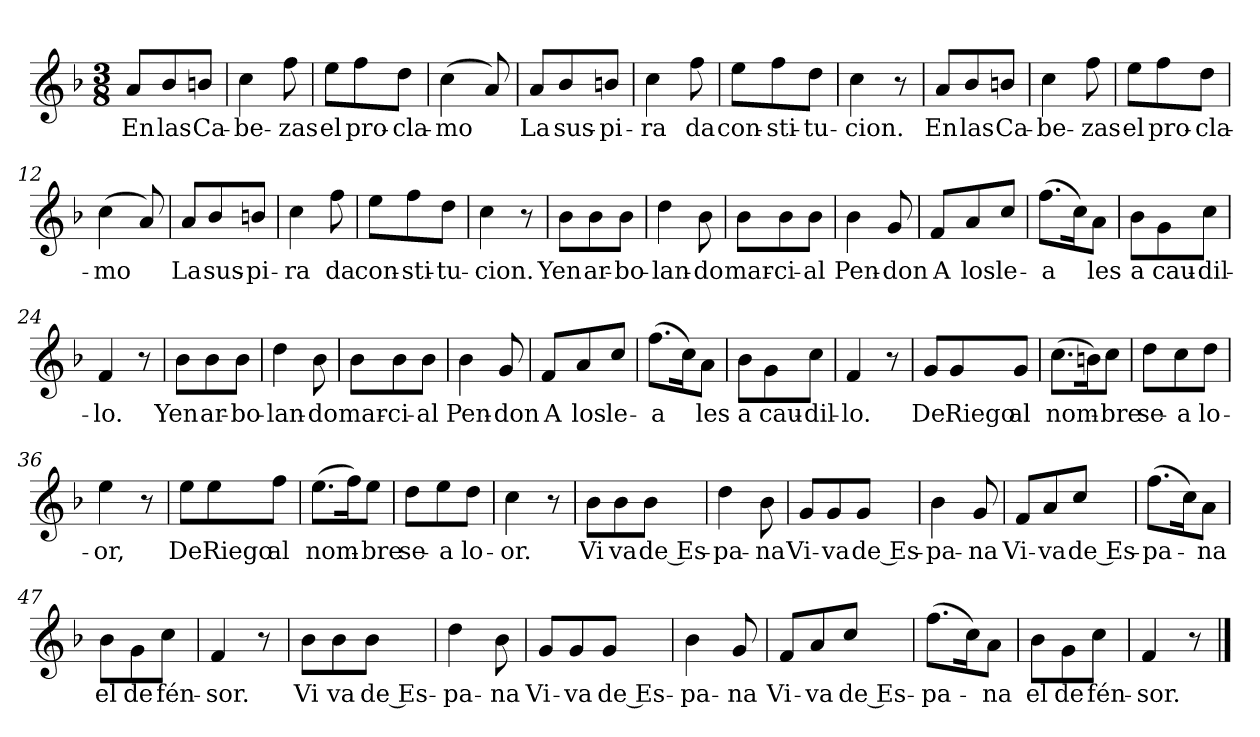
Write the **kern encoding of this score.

**kern	**text
*part1	*part1
*staff1	*staff1
*clefG2	*
*k[b-]	*
*F:	*
*M3/8	*
*MM120	*
=1	=1
8a/L	En
8b-/	las
8bn/J	Ca-
=2	=2
4cc	-be-
8ff	-zas
=3	=3
8ee\L	el
8ff\	pro-
8dd\J	-cla-
=4	=4
(4cc	-mo
8a)	.
=5	=5
8a/L	La
8b-/	sus-
8bn/J	-pi-
=6	=6
4cc	-ra
8ff	da
=7	=7
8ee\L	con-
8ff\	-sti-
8dd\J	-tu-
=8	=8
4cc	-cion.
8r	.
=9	=9
8a/L	En
8b-/	las
8bn/J	Ca-
=10	=10
4cc	-be-
8ff	-zas
=11	=11
8ee\L	el
8ff\	pro-
8dd\J	-cla-
=12	=12
(4cc	-mo
8a)	.
=13	=13
8a/L	La
8b-/	sus-
8bn/J	-pi-
=14	=14
4cc	-ra
8ff	da
=15	=15
8ee\L	con-
8ff\	-sti-
8dd\J	-tu-
=16	=16
4cc	-cion.
8r	.
=17	=17
8b-\L	Yen
8b-\	ar-
8b-\J	-bo-
=18	=18
4dd	-lan-
8b-	-do
=19	=19
8b-\L	mar-
8b-\	-ci-
8b-\J	-al
=20	=20
4b-	Pen-
8g	-don
=21	=21
8f/L	A
8a/	los
8cc/J	le-
=22	=22
(8.ff\L	-a
16cc\K)	.
8a\J	les
=23	=23
8b-\L	a
8g\	cau-
8cc\J	-dil-
=24	=24
4f	-lo.
8r	.
=25	=25
8b-\L	Yen
8b-\	ar-
8b-\J	-bo-
=26	=26
4dd	-lan-
8b-	-do
=27	=27
8b-\L	mar-
8b-\	-ci-
8b-\J	-al
=28	=28
4b-	Pen-
8g	-don
=29	=29
8f/L	A
8a/	los
8cc/J	le-
=30	=30
(8.ff\L	-a
16cc\K)	.
8a\J	les
=31	=31
8b-\L	a
8g\	cau-
8cc\J	-dil-
=32	=32
4f	-lo.
8r	.
=33	=33
8g/L	De
8g/	Riego
8g/J	al
=34	=34
(8.cc\L	nom-
16bn\K)	.
8cc\J	-bre
=35	=35
8dd\L	se-
8cc\	-a
8dd\J	lo-
=36	=36
4ee	-or,
8r	.
=37	=37
8ee\L	De
8ee\	Riego
8ff\J	al
=38	=38
(8.ee\L	nom-
16ff\K)	.
8ee\J	-bre
=39	=39
8dd\L	se-
8ee\	-a
8dd\J	lo-
=40	=40
4cc	-or.
8r	.
=41	=41
8b-\L	Vi
8b-\	va
8b-\J	de Es-
=42	=42
4dd	-pa-
8b-	-na
=43	=43
8g/L	Vi-
8g/	-va
8g/J	de Es-
=44	=44
4b-	-pa-
8g	-na
=45	=45
8f/L	Vi-
8a/	-va
8cc/J	de Es-
=46	=46
(8.ff\L	-pa-
16cc\K)	.
8a\J	-na
=47	=47
8b-\L	el
8g\	de
8cc\J	fén-
=48	=48
4f	-sor.
8r	.
=49	=49
8b-\L	Vi
8b-\	va
8b-\J	de Es-
=50	=50
4dd	-pa-
8b-	-na
=51	=51
8g/L	Vi-
8g/	-va
8g/J	de Es-
=52	=52
4b-	-pa-
8g	-na
=53	=53
8f/L	Vi-
8a/	-va
8cc/J	de Es-
=54	=54
(8.ff\L	-pa-
16cc\K)	.
8a\J	-na
=55	=55
8b-\L	el
8g\	de
8cc\J	fén-
=56	=56
4f	-sor.
8r	.
==	==
*-	*-
